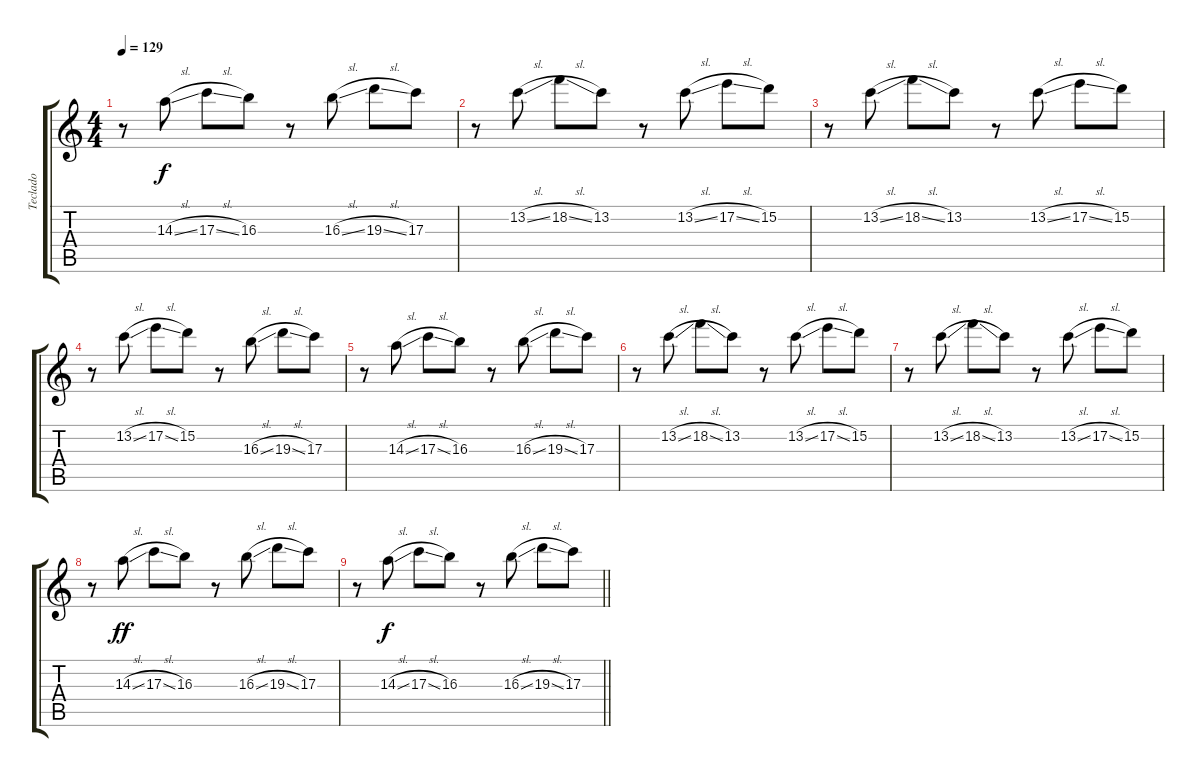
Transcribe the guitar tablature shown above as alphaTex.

\track ("Teclado" "Teclado") {instrument lead1square}
\staff {score tabs}
\tuning (E5 B4 G4 D4 A3 E3) {hide}
\ts (4 4)
\tempo 129
\clef g2
\ks c
r.8{dy f} 14.3{sl}.8 17.3{sl}.8 16.3.8 r.8 16.3{sl}.8 19.3{sl}.8 17.3.8 |
r.8 13.2{sl}.8 18.2{sl}.8 13.2.8 r.8 13.2{sl}.8 17.2{sl}.8 15.2.8 |
r.8 13.2{sl}.8 18.2{sl}.8 13.2.8 r.8 13.2{sl}.8 17.2{sl}.8 15.2.8 |
r.8 13.2{sl}.8 17.2{sl}.8 15.2.8 r.8 16.3{sl}.8 19.3{sl}.8 17.3.8 |
r.8 14.3{sl}.8 17.3{sl}.8 16.3.8 r.8 16.3{sl}.8 19.3{sl}.8 17.3.8 |
r.8 13.2{sl}.8 18.2{sl}.8 13.2.8 r.8 13.2{sl}.8 17.2{sl}.8 15.2.8 |
r.8 13.2{sl}.8 18.2{sl}.8 13.2.8 r.8 13.2{sl}.8 17.2{sl}.8 15.2.8 |
r.8{volume 4} 14.3{sl}.8{dy ff} 17.3{sl}.8 16.3.8 r.8 16.3{sl}.8 19.3{sl}.8 17.3.8 |
\barLineRight lightlight
r.8 14.3{sl}.8{dy f} 17.3{sl}.8 16.3.8 r.8 16.3{sl}.8 19.3{sl}.8 17.3.8
